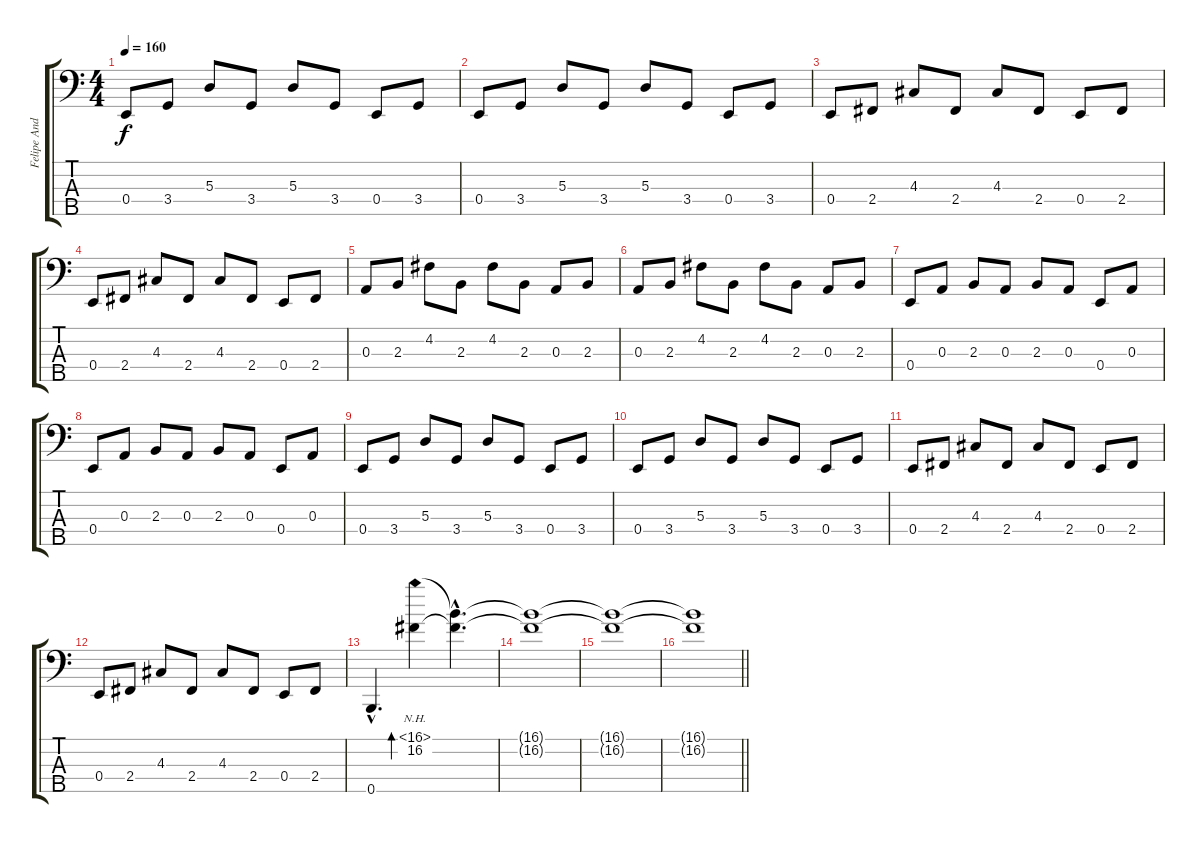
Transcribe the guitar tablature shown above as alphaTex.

\track ("Felipe Andreoli" "Felipe And") {instrument fretlessbass}
\staff {score tabs}
\tuning (G2 D2 A1 E1 B0) {hide}
\ts (4 4)
\tempo 160
\clef f4
\ks c
0.4.8{dy f} 3.4.8 5.3.8 3.4.8 5.3.8 3.4.8 0.4.8 3.4.8 |
0.4.8 3.4.8 5.3.8 3.4.8 5.3.8 3.4.8 0.4.8 3.4.8 |
0.4.8 2.4.8 4.3.8 2.4.8 4.3.8 2.4.8 0.4.8 2.4.8 |
0.4.8 2.4.8 4.3.8 2.4.8 4.3.8 2.4.8 0.4.8 2.4.8 |
0.3.8 2.3.8 4.2.8 2.3.8 4.2.8 2.3.8 0.3.8 2.3.8 |
0.3.8 2.3.8 4.2.8 2.3.8 4.2.8 2.3.8 0.3.8 2.3.8 |
0.4.8 0.3.8 2.3.8 0.3.8 2.3.8 0.3.8 0.4.8 0.3.8 |
0.4.8 0.3.8 2.3.8 0.3.8 2.3.8 0.3.8 0.4.8 0.3.8 |
0.4.8 3.4.8 5.3.8 3.4.8 5.3.8 3.4.8 0.4.8 3.4.8 |
0.4.8 3.4.8 5.3.8 3.4.8 5.3.8 3.4.8 0.4.8 3.4.8 |
0.4.8 2.4.8 4.3.8 2.4.8 4.3.8 2.4.8 0.4.8 2.4.8 |
0.4.8 2.4.8 4.3.8 2.4.8 4.3.8 2.4.8 0.4.8 2.4.8 |
0.5{hac}.4{d} (16.1{nh} 16.2).4{bd 480} (16.1{hac t} 16.2{hac t}).4{d} |
(16.1{t} 16.2{t}).1 |
(16.1{t} 16.2{t}).1 |
\barLineRight lightlight
(16.1{t} 16.2{t}).1
